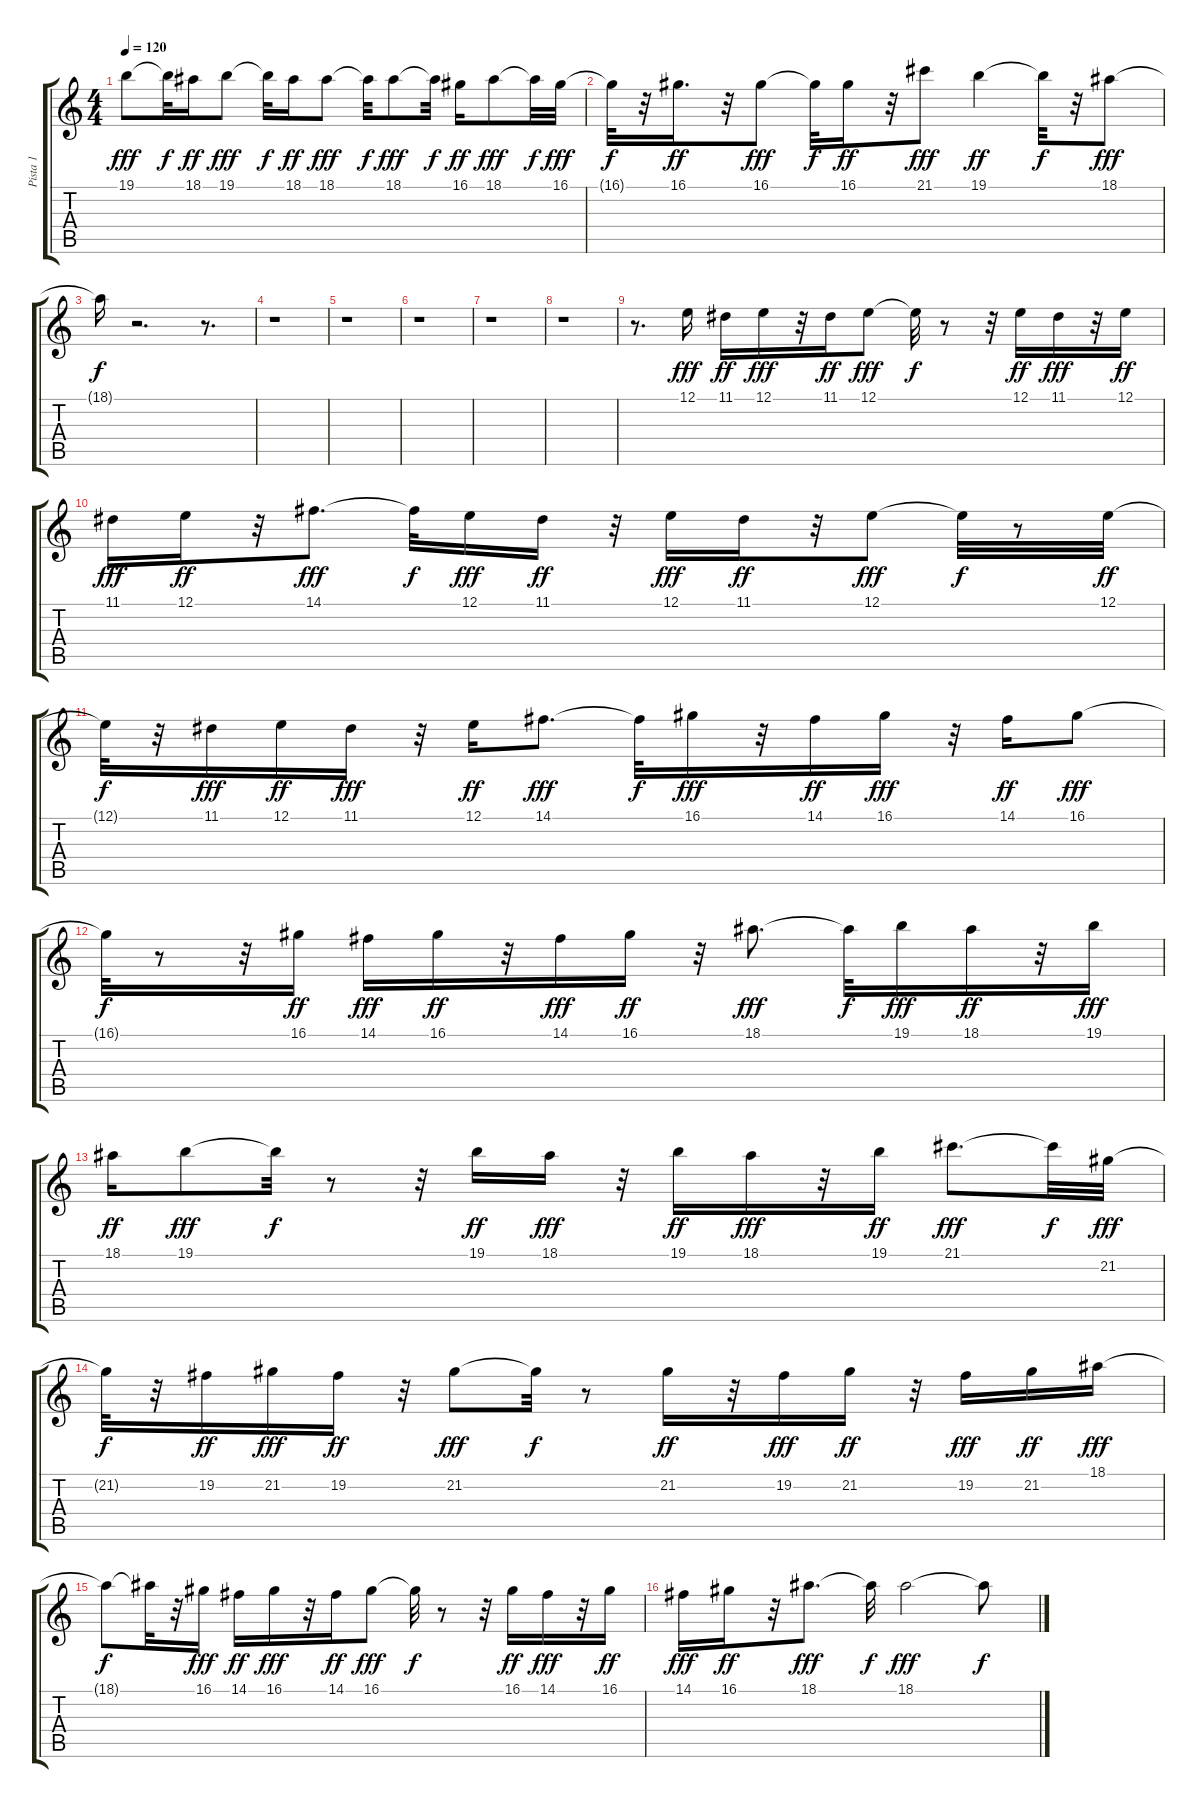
\track ("Pista 1" "Pista 1") {instrument panflute}
\staff {score tabs}
\tuning (E4 B3 G3 D3 A2 E2) {hide}
\ts (4 4)
\tempo 120
\clef g2
\ks c
19.1.8{dy fff} 19.1{t}.32{dy f} 18.1.16{dy ff} 19.1.8{dy fff} 19.1{t}.32{dy f} 18.1.16{dy ff} 18.1.8{dy fff} 18.1{t}.32{dy f} 18.1.8{dy fff} 18.1{t}.32{dy f} 16.1.16{dy ff} 18.1.8{dy fff} 18.1{t}.32{dy f} 16.1.32{dy fff} |
16.1{t}.32{dy f} r.32 16.1.16{d dy ff} r.32 16.1.8{dy fff} 16.1{t}.32{dy f} 16.1.16{dy ff} r.32 21.1.8{dy fff} 19.1.4{dy ff} 19.1{t}.32{dy f} r.32 18.1.8{dy fff} |
18.1{t}.16{dy f} r.2{d} r.8{d} |
r.1 |
r.1 |
r.1 |
r.1 |
r.1 |
r.8{d} 12.1.16{dy fff} 11.1.16{dy ff} 12.1.16{dy fff} r.32 11.1.16{dy ff} 12.1.8{dy fff} 12.1{t}.32{dy f} r.8 r.32 12.1.16{dy ff} 11.1.16{dy fff} r.32 12.1.16{dy ff} |
11.1.16{dy fff} 12.1.16{dy ff} r.32 14.1.8{d dy fff} 14.1{t}.32{dy f} 12.1.16{dy fff} 11.1.16{dy ff} r.32 12.1.16{dy fff} 11.1.16{dy ff} r.32 12.1.8{dy fff} 12.1{t}.32{dy f} r.8 12.1.32{dy ff} |
12.1{t}.32{dy f} r.32 11.1.16{dy fff} 12.1.16{dy ff} 11.1.16{dy fff} r.32 12.1.16{dy ff} 14.1.8{d dy fff} 14.1{t}.32{dy f} 16.1.16{dy fff} r.32 14.1.16{dy ff} 16.1.16{dy fff} r.32 14.1.16{dy ff} 16.1.8{dy fff} |
16.1{t}.32{dy f} r.8 r.32 16.1.16{dy ff} 14.1.16{dy fff} 16.1.16{dy ff} r.32 14.1.16{dy fff} 16.1.16{dy ff} r.32 18.1.8{d dy fff} 18.1{t}.32{dy f} 19.1.16{dy fff} 18.1.16{dy ff} r.32 19.1.16{dy fff} |
18.1.16{dy ff} 19.1.8{dy fff} 19.1{t}.32{dy f} r.8 r.32 19.1.16{dy ff} 18.1.16{dy fff} r.32 19.1.16{dy ff} 18.1.16{dy fff} r.32 19.1.16{dy ff} 21.1.8{d dy fff} 21.1{t}.32{dy f} 21.2.32{dy fff} |
21.2{t}.32{dy f} r.32 19.2.16{dy ff} 21.2.16{dy fff} 19.2.16{dy ff} r.32 21.2.8{dy fff} 21.2{t}.32{dy f} r.8 21.2.16{dy ff} r.32 19.2.16{dy fff} 21.2.16{dy ff} r.32 19.2.16{dy fff} 21.2.16{dy ff} 18.1.16{dy fff} |
18.1{t}.8{dy f} 18.1{t}.32 r.32 16.1.16{dy fff} 14.1.16{dy ff} 16.1.16{dy fff} r.32 14.1.16{dy ff} 16.1.8{dy fff} 16.1{t}.32{dy f} r.8 r.32 16.1.16{dy ff} 14.1.16{dy fff} r.32 16.1.16{dy ff} |
14.1.16{dy fff} 16.1.16{dy ff} r.32 18.1.8{d dy fff} 18.1{t}.32{dy f} 18.1.2{dy fff} 18.1{t}.8{dy f}
